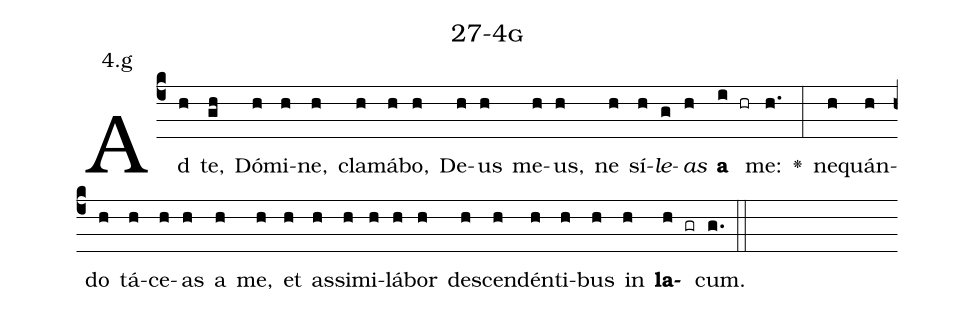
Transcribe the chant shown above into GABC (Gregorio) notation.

name: 27-4g;
annotation: 4.g;
%%
(c4)Ad(h) te,(gh) Dó(h)mi(h)ne,(h) cla(h)má(h)bo,(h) De(h)us(h) me(h)us,(h) ne(h) sí(h)<i>le</i>(g)<i>as</i>(h) <b>a</b>(i hr) me:(h.) <v>\greheightstar</v>(:) ne(h)quán(h)do(h) tá(h)ce(h)as(h) a(h) me,(h) et(h) as(h)si(h)mi(h)lá(h)bor(h) de(h)scen(h)dén(h)ti(h)bus(h) in(h) <b>la</b>(h gr)cum.(g.) (::)


%E(h) u(h) o(h) u(h) a(h) e.(g.) (::)
